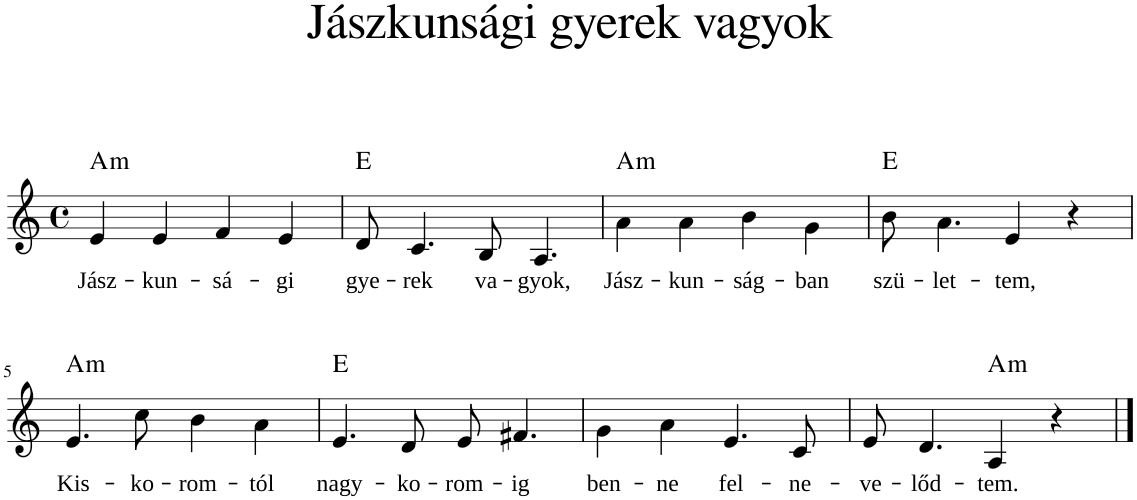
**kern	**text	**harte
*part1	*part1	*part1
*staff1	*staff1	*
*I"Piano	*	*
*I'Pno	*	*
*clefG2	*	*
*k[]	*	*
*M4/4	*	*
*met(c)	*	*
=1	=1	=1
!	!LO:LY:b	!LO:H:kt=m
4e/	Jász-	A:min
!	!LO:LY:b	!
4e/	-kun-	.
!	!LO:LY:b	!
4f/	-sá-	.
!	!LO:LY:b	!
4e/	-gi	.
=2	=2	=2
!	!LO:LY:b	!
8d/	gye-	E:maj
!	!LO:LY:b	!
4.c/	-rek	.
!	!LO:LY:b	!
8B/	va-	.
!	!LO:LY:b	!
4.A/	-gyok,	.
=3	=3	=3
!	!LO:LY:b	!LO:H:kt=m
4a\	Jász-	A:min
!	!LO:LY:b	!
4a\	-kun-	.
!	!LO:LY:b	!
4b\	-ság-	.
!	!LO:LY:b	!
4g\	-ban	.
=4	=4	=4
!	!LO:LY:b	!
8b\	szü-	E:maj
!	!LO:LY:b	!
4.a\	-let-	.
!	!LO:LY:b	!
4e/	-tem,	.
4r	.	.
!!LO:LB:g=z
=5	=5	=5
!	!LO:LY:b	!LO:H:kt=m
4.e/	Kis-	A:min
!	!LO:LY:b	!
8cc\	-ko-	.
!	!LO:LY:b	!
4b\	-rom-	.
!	!LO:LY:b	!
4a\	-tól	.
=6	=6	=6
!	!LO:LY:b	!
4.e/	nagy-	E:maj
!	!LO:LY:b	!
8d/	-ko-	.
!	!LO:LY:b	!
8e/	-rom-	.
!	!LO:LY:b	!
4.f#X/	-ig	.
=7	=7	=7
!	!LO:LY:b	!
4g\	ben-	.
!	!LO:LY:b	!
4a\	-ne	.
!	!LO:LY:b	!
4.e/	fel-	.
!	!LO:LY:b	!
8c/	-ne-	.
=8	=8	=8
!	!LO:LY:b	!
8e/	-ve-	.
!	!LO:LY:b	!
4.d/	-lőd-	.
!	!LO:LY:b	!LO:H:kt=m
4A/	-tem.	A:min
4r	.	.
==	==	==
*-	*-	*-
